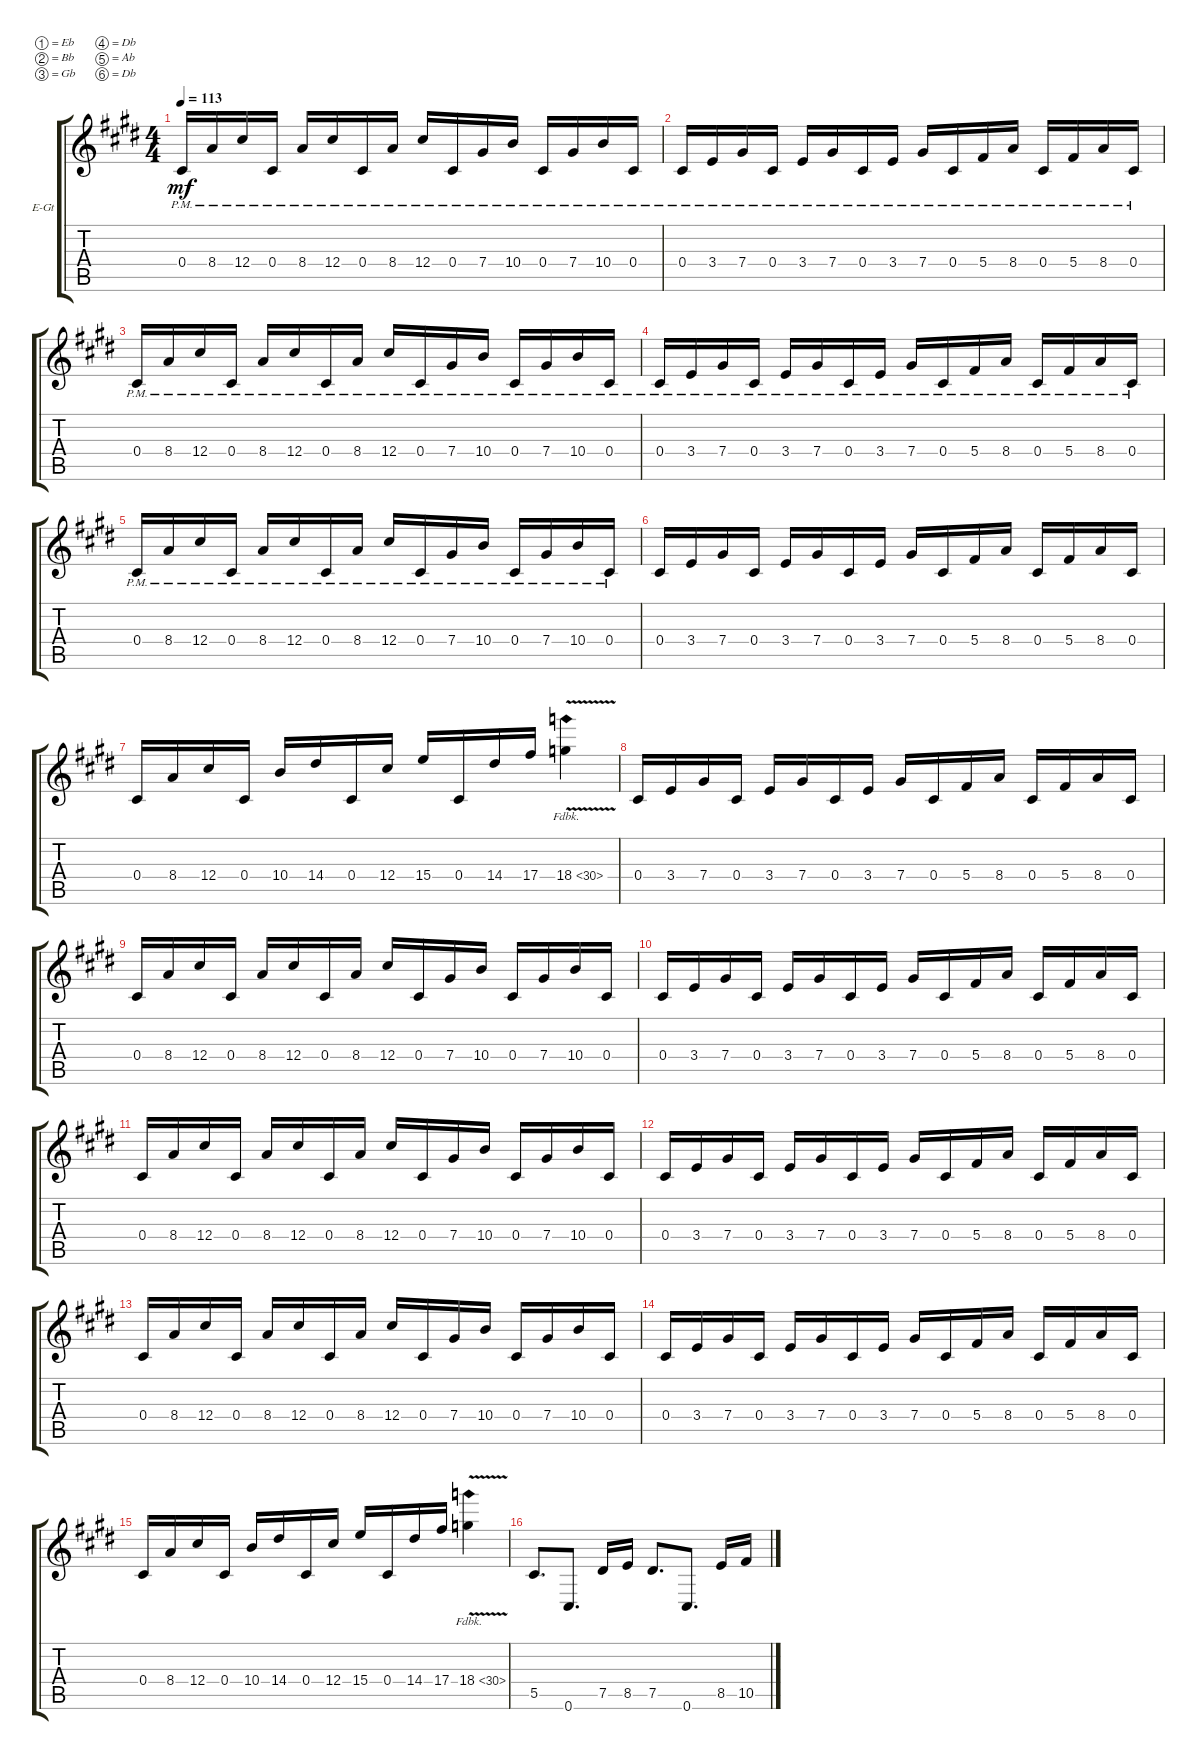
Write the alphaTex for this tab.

\bracketExtendMode groupsimilarinstruments
\firstSystemTrackNameOrientation horizontal
\otherSystemsTrackNameOrientation horizontal
\track ("Dom" "E-Gt") {instrument distortionguitar}
\staff {score tabs}
\tuning (Eb4 Bb3 Gb3 Db3 Ab2 Db2)
\ts (4 4)
\tempo 113
\clef g2
\ks e
0.4{pm}.16{dy mf} 8.4{pm}.16 12.4{pm}.16 0.4{pm}.16 8.4{pm}.16 12.4{pm}.16 0.4{pm}.16 8.4{pm}.16 12.4{pm}.16 0.4{pm}.16 7.4{pm}.16 10.4{pm}.16 0.4{pm}.16 7.4{pm}.16 10.4{pm}.16 0.4{pm}.16 |
0.4{pm}.16 3.4{pm}.16 7.4{pm}.16 0.4{pm}.16 3.4{pm}.16 7.4{pm}.16 0.4{pm}.16 3.4{pm}.16 7.4{pm}.16 0.4{pm}.16 5.4{pm}.16 8.4{pm}.16 0.4{pm}.16 5.4{pm}.16 8.4{pm}.16 0.4{pm}.16 |
0.4{pm}.16 8.4{pm}.16 12.4{pm}.16 0.4{pm}.16 8.4{pm}.16 12.4{pm}.16 0.4{pm}.16 8.4{pm}.16 12.4{pm}.16 0.4{pm}.16 7.4{pm}.16 10.4{pm}.16 0.4{pm}.16 7.4{pm}.16 10.4{pm}.16 0.4{pm}.16 |
0.4{pm}.16 3.4{pm}.16 7.4{pm}.16 0.4{pm}.16 3.4{pm}.16 7.4{pm}.16 0.4{pm}.16 3.4{pm}.16 7.4{pm}.16 0.4{pm}.16 5.4{pm}.16 8.4{pm}.16 0.4{pm}.16 5.4{pm}.16 8.4{pm}.16 0.4{pm}.16 |
0.4{pm}.16 8.4{pm}.16 12.4{pm}.16 0.4{pm}.16 8.4{pm}.16 12.4{pm}.16 0.4{pm}.16 8.4{pm}.16 12.4{pm}.16 0.4{pm}.16 7.4{pm}.16 10.4{pm}.16 0.4{pm}.16 7.4{pm}.16 10.4{pm}.16 0.4{pm}.16 |
0.4.16 3.4.16 7.4.16 0.4.16 3.4.16 7.4.16 0.4.16 3.4.16 7.4.16 0.4.16 5.4.16 8.4.16 0.4.16 5.4.16 8.4.16 0.4.16 |
0.4.16 8.4.16 12.4.16 0.4.16 10.4.16 14.4.16 0.4.16 12.4.16 15.4.16 0.4.16 14.4.16 17.4.16 18.4{fh 12 v}.4 |
0.4.16 3.4.16 7.4.16 0.4.16 3.4.16 7.4.16 0.4.16 3.4.16 7.4.16 0.4.16 5.4.16 8.4.16 0.4.16 5.4.16 8.4.16 0.4.16 |
0.4.16 8.4.16 12.4.16 0.4.16 8.4.16 12.4.16 0.4.16 8.4.16 12.4.16 0.4.16 7.4.16 10.4.16 0.4.16 7.4.16 10.4.16 0.4.16 |
0.4.16 3.4.16 7.4.16 0.4.16 3.4.16 7.4.16 0.4.16 3.4.16 7.4.16 0.4.16 5.4.16 8.4.16 0.4.16 5.4.16 8.4.16 0.4.16 |
0.4.16 8.4.16 12.4.16 0.4.16 8.4.16 12.4.16 0.4.16 8.4.16 12.4.16 0.4.16 7.4.16 10.4.16 0.4.16 7.4.16 10.4.16 0.4.16 |
0.4.16 3.4.16 7.4.16 0.4.16 3.4.16 7.4.16 0.4.16 3.4.16 7.4.16 0.4.16 5.4.16 8.4.16 0.4.16 5.4.16 8.4.16 0.4.16 |
0.4.16 8.4.16 12.4.16 0.4.16 8.4.16 12.4.16 0.4.16 8.4.16 12.4.16 0.4.16 7.4.16 10.4.16 0.4.16 7.4.16 10.4.16 0.4.16 |
0.4.16 3.4.16 7.4.16 0.4.16 3.4.16 7.4.16 0.4.16 3.4.16 7.4.16 0.4.16 5.4.16 8.4.16 0.4.16 5.4.16 8.4.16 0.4.16 |
0.4.16 8.4.16 12.4.16 0.4.16 10.4.16 14.4.16 0.4.16 12.4.16 15.4.16 0.4.16 14.4.16 17.4.16 18.4{fh 12 v}.4 |
5.5.8{d} 0.6.8{d} 7.5.16 8.5.16 7.5.8{d} 0.6.8{d} 8.5.16 10.5.16
